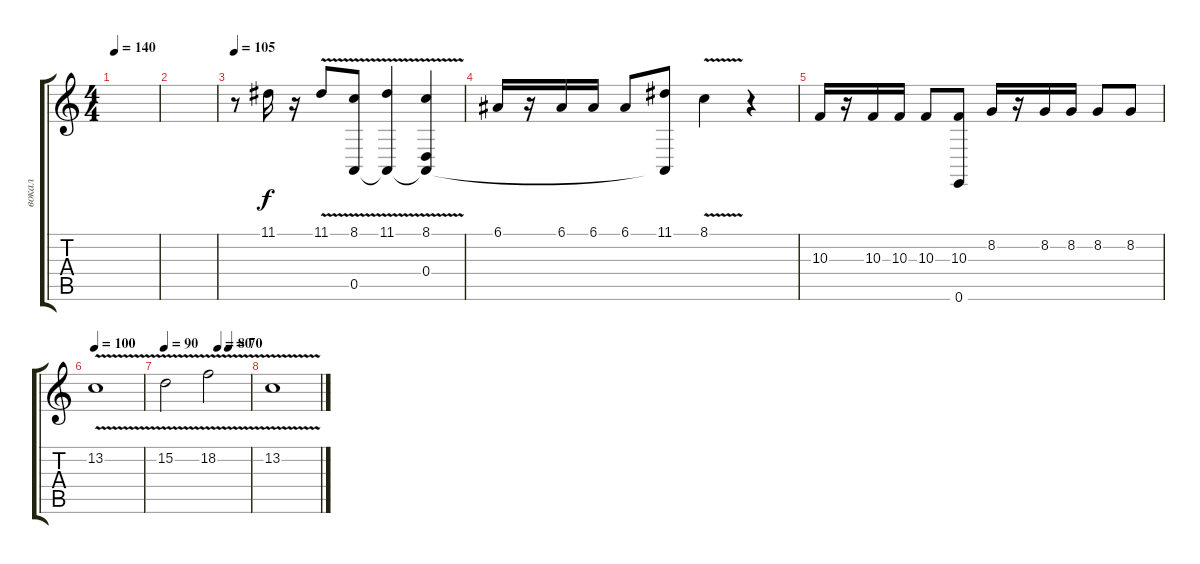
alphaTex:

\track ("вокал" "вокал") {instrument flute}
\staff {score tabs}
\tuning (E4 B3 G3 D3 A2 E2) {hide}
\ts (4 4)
\tempo 140
\clef g2
\ks c
|
|
\tempo 105
r.8 11.1.16 r.16 11.1{v}.8 (8.1{v} 0.5).8 (11.1{v} 0.5{t}).4 (8.1{v} 0.4 0.5{t}).4 |
6.1.16 r.16 6.1.16 6.1.16 6.1.8 (11.1 0.5{t}).8 8.1{v}.4 r.4 |
10.3.16 r.16 10.3.16 10.3.16 10.3.8 (10.3 0.6).8 8.2.16 r.16 8.2.16 8.2.16 8.2.8 8.2.8 |
\tempo 100
13.2{v}.1 |
\tempo 90
\tempo (80 0.625)
\tempo (70 0.75)
15.2{v}.2 18.2{v}.2 |
13.2{v}.1
